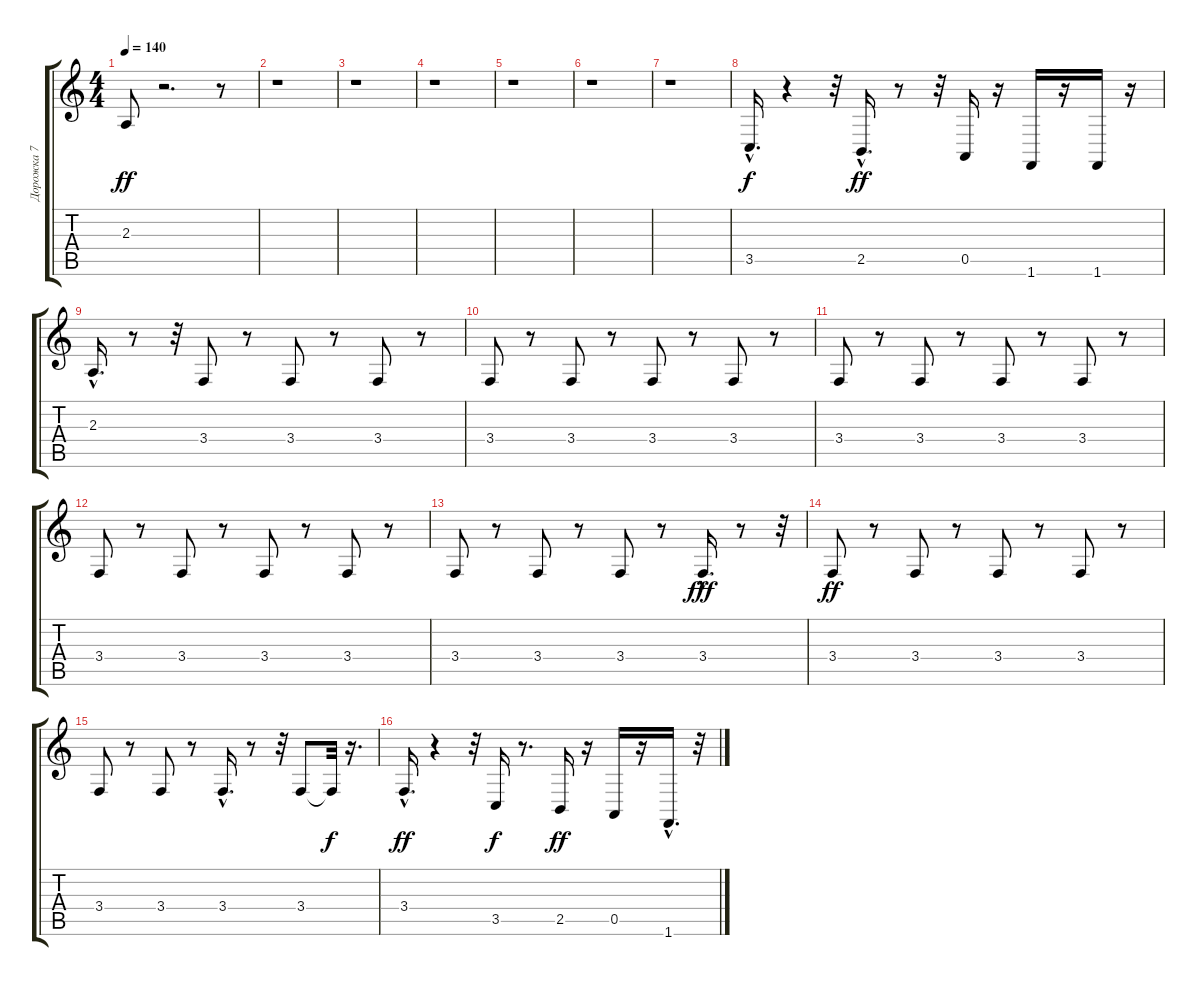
\track ("Дорожка 7" "Дорожка 7") {instrument acousticgrandpiano}
\staff {score tabs}
\tuning (E4 B3 G3 D3 A2 E2) {hide}
\ts (4 4)
\tempo 140
\clef g2
\ks c
2.3.8{dy ff} r.2{d} r.8 |
r.1 |
r.1 |
r.1 |
r.1 |
r.1 |
r.1 |
3.5{hac}.16{d dy f volume 11} r.4 r.32 2.5{hac}.16{d dy ff} r.8 r.32 0.5.16 r.16 1.6.16 r.16 1.6.16 r.16 |
2.3{hac}.16{d} r.8 r.32 3.4.8 r.8 3.4.8 r.8 3.4.8 r.8 |
3.4.8 r.8 3.4.8 r.8 3.4.8 r.8 3.4.8 r.8 |
3.4.8 r.8 3.4.8 r.8 3.4.8 r.8 3.4.8 r.8 |
3.4.8 r.8 3.4.8 r.8 3.4.8 r.8 3.4.8 r.8 |
3.4.8 r.8 3.4.8 r.8 3.4.8 r.8 3.4{hac}.16{d dy fff} r.8 r.32 |
3.4.8{dy ff} r.8 3.4.8 r.8 3.4.8 r.8 3.4.8 r.8 |
3.4.8 r.8 3.4.8 r.8 3.4{hac}.16{d} r.8 r.32 3.4.8 3.4{t}.32{dy f} r.16{d} |
3.4{hac}.16{d dy ff} r.4 r.32 3.5.16{dy f} r.8{d} 2.5.16{dy ff} r.16 0.5.16 r.16 1.6{hac}.16{d} r.32
